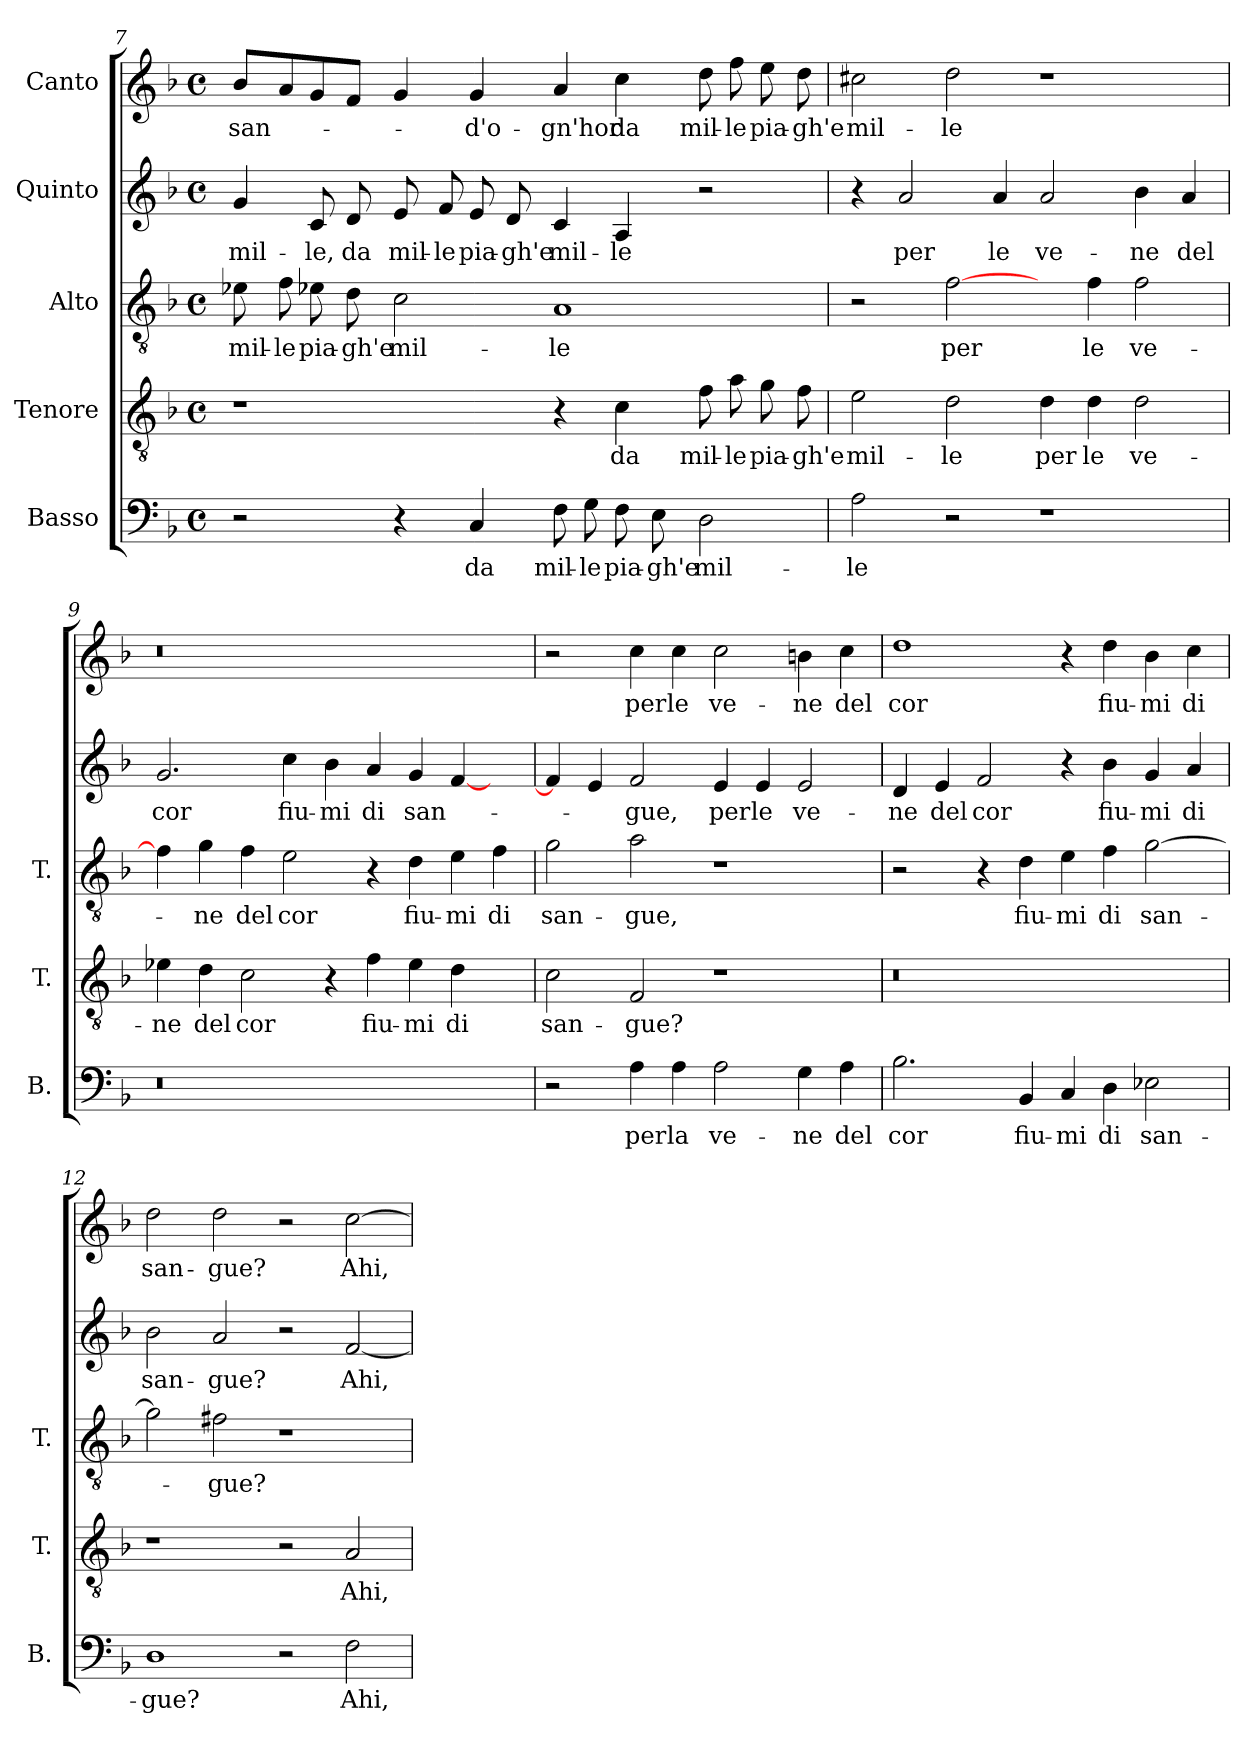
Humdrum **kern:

**kern	**text	**kern	**text	**kern	**text	**kern	**text	**kern	**text
*part5	*part5	*part4	*part4	*part3	*part3	*part2	*part2	*part1	*part1
*staff5	*staff5	*staff4	*staff4	*staff3	*staff3	*staff2	*staff2	*staff1	*staff1
*I"Basso	*	*I"Tenore	*	*I"Alto	*	*I"Quinto	*	*I"Canto	*
*I'B.	*	*I'T.	*	*I'T.	*	*	*	*	*
*clefF4	*	*clefGv2	*	*clefGv2	*	*clefG2	*	*clefG2	*
*k[b-]	*	*k[b-]	*	*k[b-]	*	*k[b-]	*	*k[b-]	*
*F:	*	*F:	*	*F:	*	*F:	*	*F:	*
*M4/4	*	*M4/4	*	*M4/4	*	*M4/4	*	*M4/4	*
*met(c)	*	*met(c)	*	*met(c)	*	*met(c)	*	*met(c)	*
=7	=7	=7	=7	=7	=7	=7	=7	=7	=7
2r	.	1r	.	8e-X\	mil-	4g/	mil-	8b-/L	-san-
.	.	.	.	8f\	-le	.	.	8a/	.
.	.	.	.	8e-X\	pia-	8c/	-le,	8g/	.
.	.	.	.	8d\	-gh'e	8d/	da	8f/J	.
4r	.	.	.	2c\	mil-	8e/	mil-	4g/	.
.	.	.	.	.	.	8f/	-le	.	.
4C/	da	.	.	.	.	8e/	pia-	4g/	-d'o-
.	.	.	.	.	.	8d/	-gh'e	.	.
8F\	mil-	4r	.	1A/	-le	4c/	mil-	4a/	-gn'hor
8G\	-le	.	.	.	.	.	.	.	.
8F\	pia-	4c\	da	.	.	4A/	-le	4cc\	da
8E\	-gh'e	.	.	.	.	.	.	.	.
2D\	mil-	8f\	mil-	.	.	2r	.	8dd\	mil-
.	.	8a\	-le	.	.	.	.	8ff\	-le
.	.	8g\	pia-	.	.	.	.	8ee\	pia-
.	.	8f\	-gh'e	.	.	.	.	8dd\	-gh'e
=8	=8	=8	=8	=8	=8	=8	=8	=8	=8
2A\	-le	2e\	mil-	2r	.	4r	.	2cc#X\	mil-
.	.	.	.	.	.	2a/	per	.	.
2r	.	2d\	-le	[2f\	per	.	.	2dd\	-le
.	.	.	.	.	.	4a/	le	.	.
1r	.	4d\	per	4ryy	.	2a/	ve-	1r	.
.	.	4d\	le	4f\	le	.	.	.	.
.	.	2d\	ve-	2f\	ve-	4b-\	-ne	.	.
.	.	.	.	.	.	4a/	del	.	.
=9	=9	=9	=9	=9	=9	=9	=9	=9	=9
!LO:N:vis=0	!	!	!	!	!	!	!	!LO:N:vis=0	!
1r	.	4e-X\	-ne	4f\]	.	2.g/	cor	1r	.
.	.	4d\	del	4g\	-ne	.	.	.	.
.	.	2c\	cor	4f\	del	.	.	.	.
.	.	.	.	2e\	cor	4cc\	fiu-	.	.
1ryy	.	4r	.	.	.	4b-\	-mi	1ryy	.
.	.	4f\	fiu-	4r	.	4a/	di	.	.
.	.	4e-\	-mi	4d\	fiu-	4g/	san-	.	.
.	.	4d\	di	4e\	-mi	[4f/	.	.	.
4ryy	.	4ryy	.	4f\	di	4ryy	.	4ryy	.
=10	=10	=10	=10	=10	=10	=10	=10	=10	=10
2r	.	2c\	san-	2g\	san-	4f/]	.	2r	.
.	.	.	.	.	.	4e/	.	.	.
4A\	per	2F/	-gue?	2a\	-gue,	2f/	-gue,	4cc\	per
4A\	la	.	.	.	.	.	.	4cc\	le
2A\	ve-	1r	.	1r	.	4e/	per	2cc\	ve-
.	.	.	.	.	.	4e/	le	.	.
4G\	-ne	.	.	.	.	2e/	ve-	4bn\	-ne
4A\	del	.	.	.	.	.	.	4cc\	del
=11	=11	=11	=11	=11	=11	=11	=11	=11	=11
!	!	!LO:N:vis=0	!	!	!	!	!	!	!
2.B-\	cor	1r	.	2r	.	4d/	-ne	1dd\	cor
.	.	.	.	.	.	4e/	del	.	.
.	.	.	.	4r	.	2f/	cor	.	.
4BB-/	fiu-	.	.	4d\	fiu-	.	.	.	.
4C/	-mi	1ryy	.	4e\	-mi	4r	.	4r	.
4D\	di	.	.	4f\	di	4b-\	fiu-	4dd\	fiu-
2E-X\	san-	.	.	[2g\	san-	4g/	-mi	4b-\	-mi
.	.	.	.	.	.	4a/	di	4cc\	di
=12	=12	=12	=12	=12	=12	=12	=12	=12	=12
1D\	-gue?	1r	.	2g\]	.	2b-\	san-	2dd\	san-
.	.	.	.	2f#X\	-gue?	2a/	-gue?	2dd\	-gue?
2r	.	2r	.	1r	.	2r	.	2r	.
2F\	Ahi,	2A/	Ahi,	.	.	[2f/	Ahi,	[2cc\	Ahi,
=	=	=	=	=	=	=	=	=	=
*-	*-	*-	*-	*-	*-	*-	*-	*-	*-
